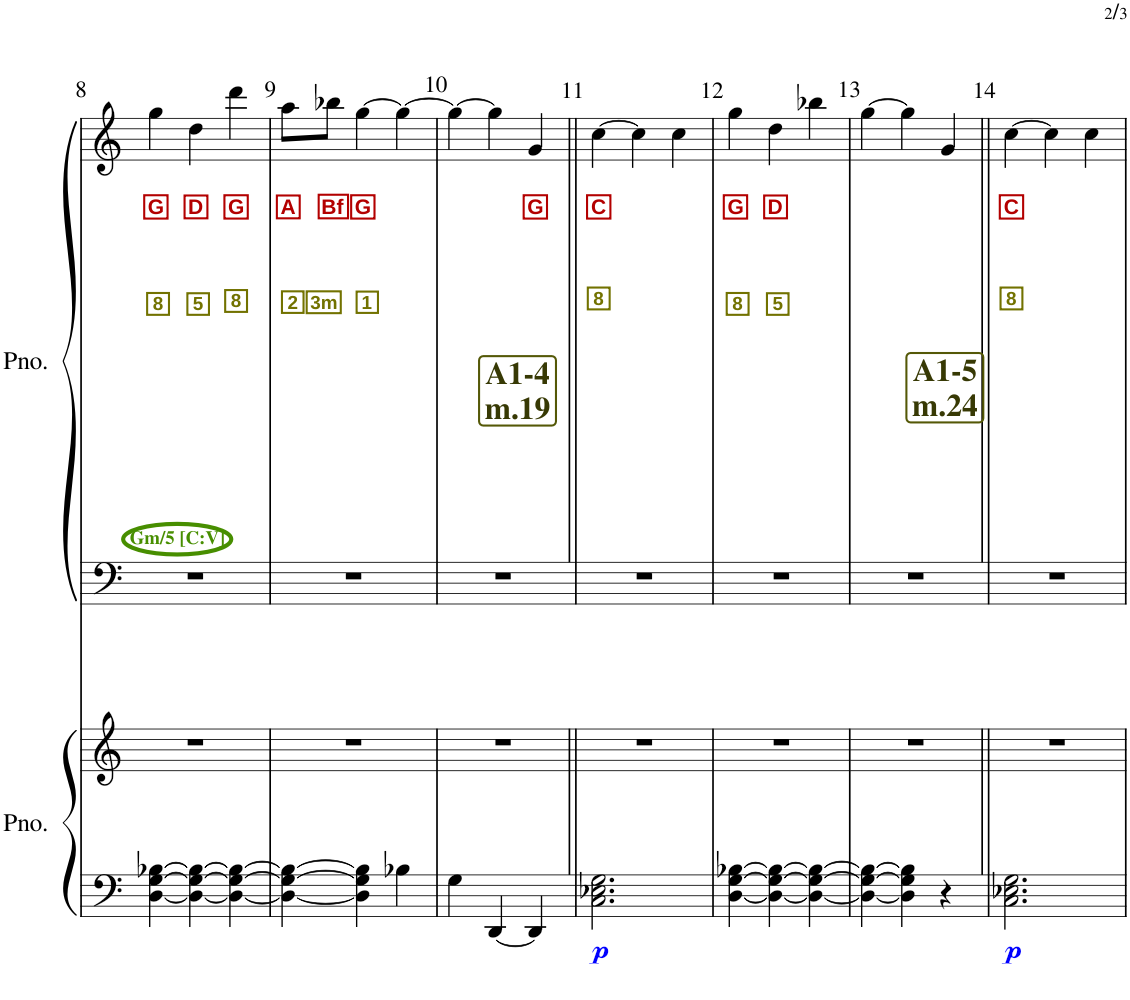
**kern	**kern	**dynam	**kern	**kern	**text	**text	**text
*part2	*part2	*part2	*part1	*part1	*part1	*part1	*part1
*staff4	*staff3	*staff3/4	*staff2	*staff1	*staff1	*staff1	*staff1
*I"ピアノ	*	*	*I"ピアノ	*	*	*	*
!!LO:PB:g=z
*clefF4	*clefG2	*	*clefF4	*clefG2	*	*	*
*k[]	*k[]	*	*k[]	*k[]	*	*	*
*M3/4	*M3/4	*	*M3/4	*M3/4	*	*	*
=8	=8	=8	=8	=8	=8	=8	=8
!	!	!	!	!LO:TX:b:B:color=#478E00:t=Gm/5 [C&colon;V]	!	!	!
!	!	!	!	!	!	!LO:LY:b:color=#B30000	!LO:LY:b:color=#727200
[4D\ [4G\ [4B-X\	2.r	.	2.r	4gg\	.	G	8
!	!	!	!	!	!	!LO:LY:b:color=#B30000	!LO:LY:b:color=#727200
4D\_ 4G\_ 4B-\_	.	.	.	4dd\	.	D	5
!	!	!	!	!	!	!LO:LY:b:color=#B30000	!LO:LY:b:color=#727200
4D\_ 4G\_ 4B-\_	.	.	.	4ddd\	.	G	8
=9	=9	=9	=9	=9	=9	=9	=9
!	!	!	!	!	!	!LO:LY:b:color=#B30000	!LO:LY:b:color=#727200
4D\_ 4G\_ 4B-\_	2.r	.	2.r	8aa\L	.	A	2
!	!	!	!	!	!	!LO:LY:b:color=#B30000	!LO:LY:b:color=#727200
.	.	.	.	8bb-X\J	.	Bf	3m
!	!	!	!	!	!	!LO:LY:b:color=#B30000	!LO:LY:b:color=#727200
4D\] 4G\] 4B-\]	.	.	.	[4gg\	.	G	1
4B-X\	.	.	.	4gg\_	.	.	.
=10	=10	=10	=10	=10	=10	=10	=10
4G\	2.r	.	2.r	4gg\_	.	.	.
[4DD/	.	.	.	4gg\]	.	.	.
!	!	!	!	!	!	!LO:LY:b:color=#B30000	!
4DD/]	.	.	.	4g/	.	G	.
!!LO:REH:place=s1:b:t=m.19
!!LO:REH:place=s1:b:B:cj:color=#373904:fs=15:t=A1-4
=11||	=11||	=11||	=11||	=11||	=11||	=11||	=11||
!	!	!LO:DY:b=2	!	!	!	!LO:LY:b:color=#B30000	!LO:LY:b:color=#727200
2.C\ 2.E-X\ 2.G\	2.r	p	2.r	[4cc\	.	C	8
.	.	.	.	4cc\]	.	.	.
.	.	.	.	4cc\	.	.	.
=12	=12	=12	=12	=12	=12	=12	=12
!	!	!	!	!	!	!LO:LY:b:color=#B30000	!LO:LY:b:color=#727200
[4D\ [4G\ [4B-X\	2.r	.	2.r	4gg\	.	G	8
!	!	!	!	!	!	!LO:LY:b:color=#B30000	!LO:LY:b:color=#727200
4D\_ 4G\_ 4B-\_	.	.	.	4dd\	.	D	5
4D\_ 4G\_ 4B-\_	.	.	.	4bb-X\	.	.	.
=13	=13	=13	=13	=13	=13	=13	=13
4D\_ 4G\_ 4B-\_	2.r	.	2.r	[4gg\	.	.	.
4D\] 4G\] 4B-\]	.	.	.	4gg\]	.	.	.
4r	.	.	.	4g/	.	.	.
!!LO:REH:place=s1:b:t=m.24
!!LO:REH:place=s1:b:B:cj:color=#373904:fs=15:t=A1-5
=14||	=14||	=14||	=14||	=14||	=14||	=14||	=14||
!	!	!LO:DY:b=2	!	!	!	!LO:LY:b:color=#B30000	!LO:LY:b:color=#727200
2.C\ 2.E-X\ 2.G\	2.r	p	2.r	[4cc\	.	C	8
.	.	.	.	4cc\]	.	.	.
.	.	.	.	4cc\	.	.	.
=	=	=	=	=	=	=	=
*-	*-	*-	*-	*-	*-	*-	*-
